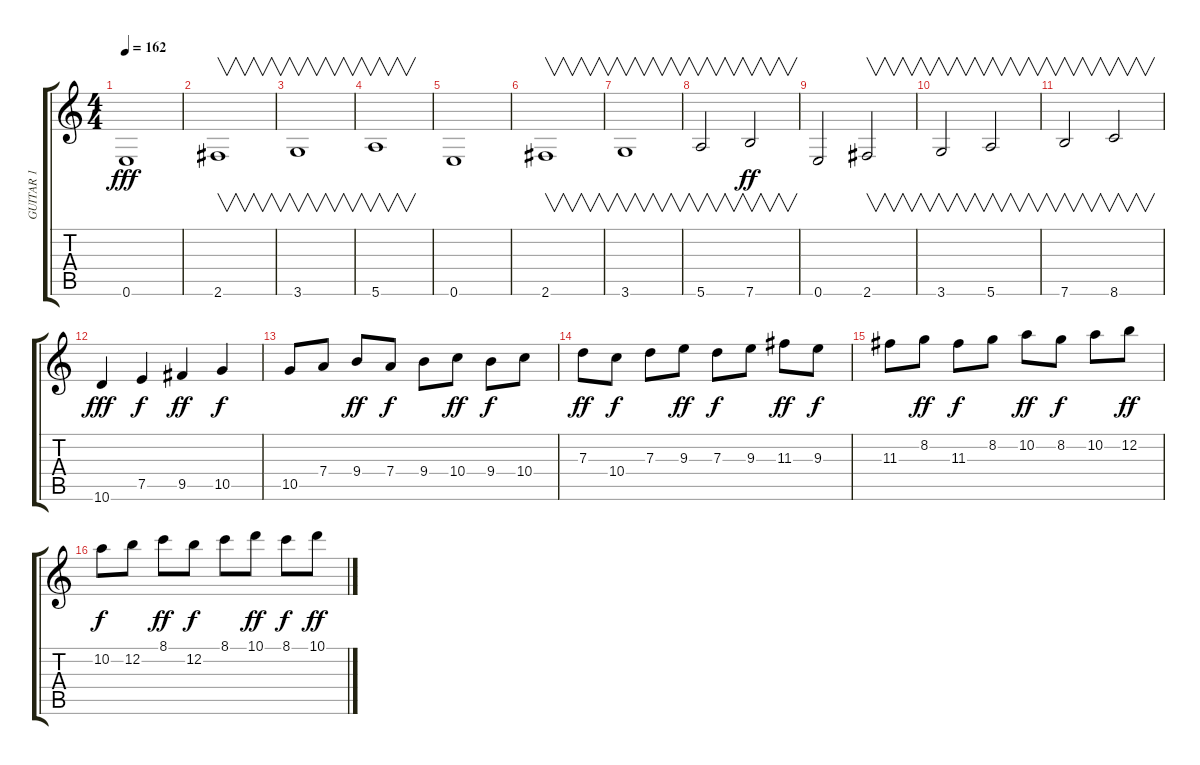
\track ("GUITAR 1" "GUITAR 1") {instrument distortionguitar}
\staff {score tabs}
\tuning (E4 B3 G3 D3 A2 E2) {hide}
\ts (4 4)
\tempo 162
\clef g2
\ks c
0.6.1{dy fff volume 14} |
2.6.1{v} |
3.6.1{v} |
5.6.1{v} |
0.6.1 |
2.6.1{v} |
3.6.1{v} |
5.6.2{v} 7.6.2{v dy ff} |
0.6.2 2.6.2{v} |
3.6.2{v} 5.6.2{v} |
7.6.2{v} 8.6.2{v} |
10.6.4{dy fff} 7.5.4{dy f} 9.5.4{dy ff} 10.5.4{dy f} |
10.5.8 7.4.8 9.4.8{dy ff} 7.4.8{dy f} 9.4.8 10.4.8{dy ff} 9.4.8{dy f} 10.4.8 |
7.3.8{dy ff} 10.4.8{dy f} 7.3.8 9.3.8{dy ff} 7.3.8{dy f} 9.3.8 11.3.8{dy ff} 9.3.8{dy f} |
11.3.8 8.2.8{dy ff} 11.3.8{dy f} 8.2.8 10.2.8{dy ff} 8.2.8{dy f} 10.2.8 12.2.8{dy ff} |
10.2.8{dy f} 12.2.8 8.1.8{dy ff} 12.2.8{dy f} 8.1.8 10.1.8{dy ff} 8.1.8{dy f} 10.1.8{dy ff}
